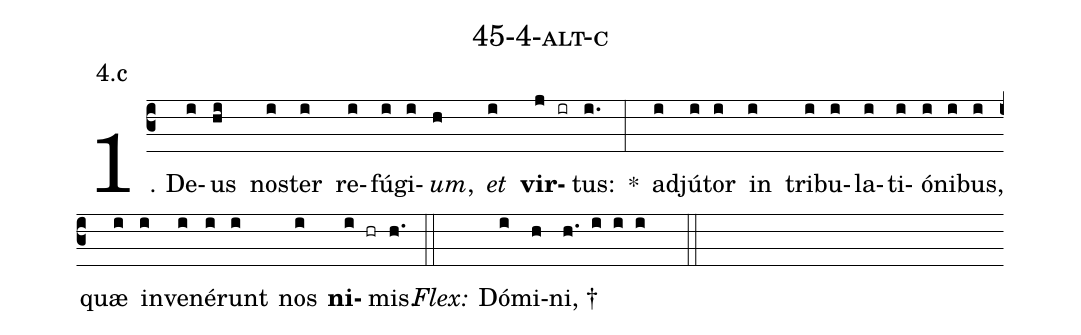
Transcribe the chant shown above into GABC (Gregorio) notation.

name: 45-4-alt-c;
annotation: 4.c;
%%
(c3)1. De(i)us(hi) nos(i)ter(i) re(i)fú(i)gi(i)<i>um</i>,(h) <i>et</i>(i) <b>vir</b>(j ir)tus:(i.) *(:) ad(i)jú(i)tor(i) in(i) tri(i)bu(i)la(i)ti(i)ó(i)ni(i)bus,(i) quæ(i) in(i)ve(i)né(i)runt(i) nos(i) <b>ni</b>(i hr)mis.(h.) (::)
<i>Flex:</i>()  Dó(i)mi(h)ni, †(h. i i i  ::)
